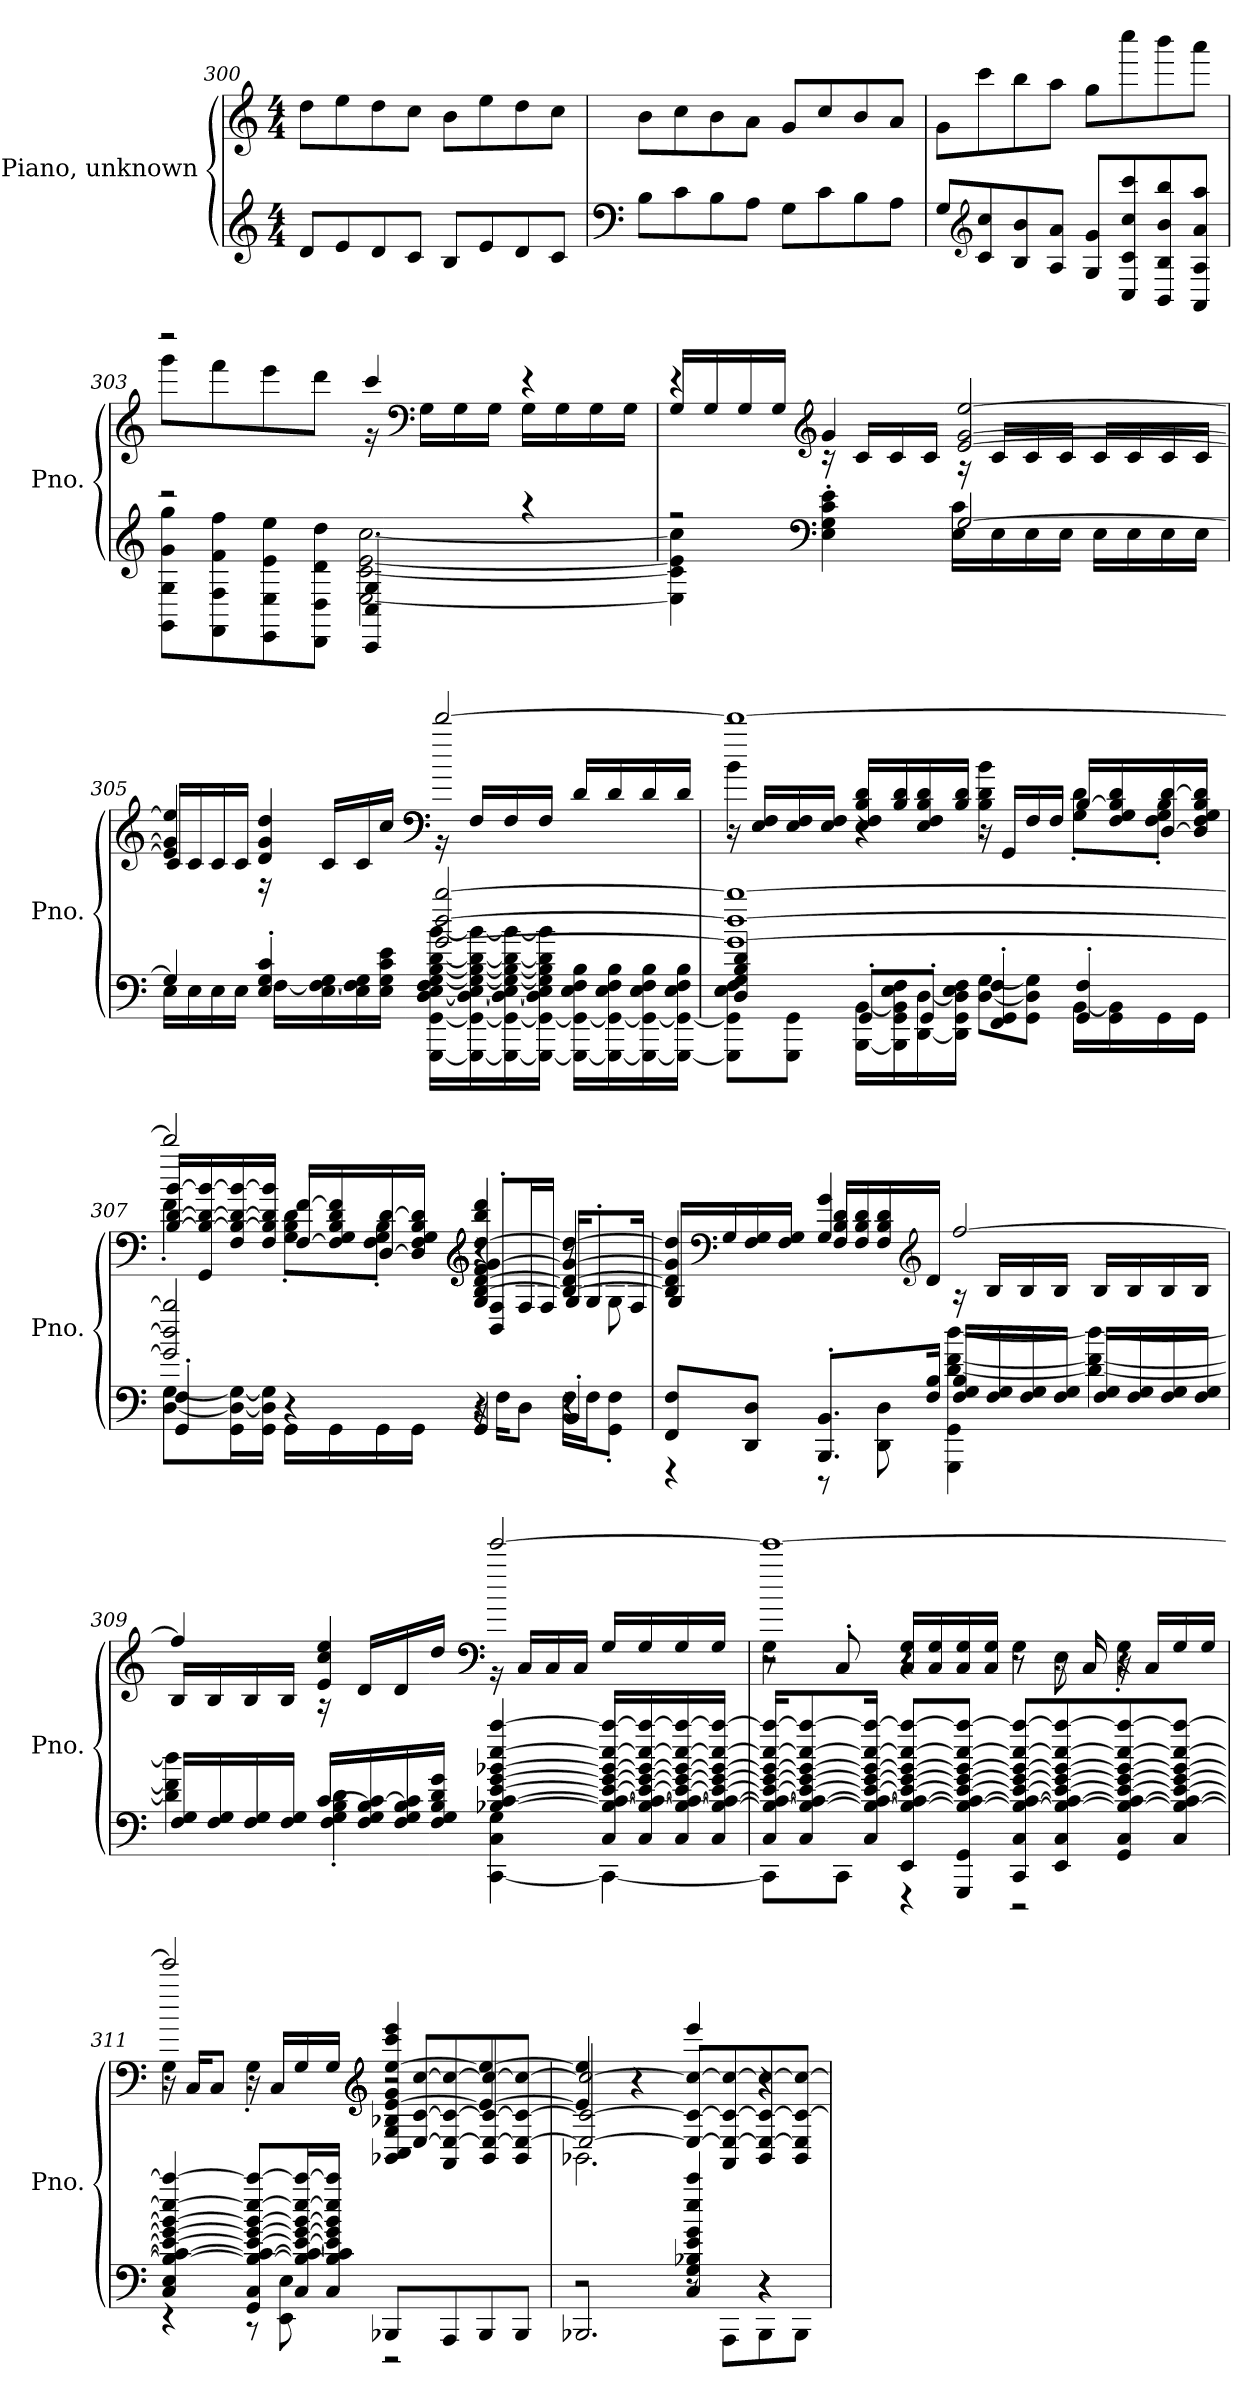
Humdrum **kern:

**kern	**kern
*part1	*part1
*staff2	*staff1
*I"Piano, unknown	*
*I'Pno.	*
!!LO:LB:g=z
*clefG2	*clefG2
*k[]	*k[]
*M4/4	*M4/4
=300	=300
8d/L	8dd\L
8e/	8ee\
8d/	8dd\
8c/J	8cc\J
8B/L	8b\L
8e/	8ee\
8d/	8dd\
8c/J	8cc\J
=301	=301
*clefF4	*
8B\L	8b\L
8c\	8cc\
8B\	8b\
8A\J	8a\J
8G\L	8g/L
8c\	8cc/
8B\	8b/
8A\J	8a/J
=302	=302
8G/L	8g\L
*clefG2	*
8c/ 8cc/	8ccc\
8B/ 8b/	8bb\
8A/ 8a/J	8aa\J
8G/ 8g/L	8gg\L
8C/ 8c/ 8cc/ 8ccc/	8cccc\
8BB/ 8B/ 8b/ 8bb/	8bbb\
8AA/ 8A/ 8a/ 8aa/J	8aaa\J
!!LO:PB:g=z
=303	=303
*^	*^
2r	8GG\ 8G\ 8g\ 8gg\L	2r	8ggg\L
.	8FF\ 8F\ 8f\ 8ff\	.	8fff\
.	8EE\ 8E\ 8e\ 8ee\	.	8eee\
.	8DD\ 8D\ 8d\ 8dd\J	.	8ddd\J
4CC/' 4C/' 4G/'	[2E\ [2c\ [2e\ [2cc\	4ccc/	16r
*	*	*clefF4	*
.	.	.	16G\LL
.	.	.	16G\
.	.	.	16G\JJ
4r	.	4r	16G\LL
.	.	.	16G\
.	.	.	16G\
.	.	.	16G\JJ
=304	=304	=304	=304
2r	4E\] 4c\] 4e\] 4cc\]	4r	16G/LL
.	.	.	16G/
.	.	.	16G/
.	.	.	16G/JJ
*clefF4	*	*clefG2	*
.	4E\' 4G\' 4c\' 4e\'	4g/	16r
.	.	.	16c/LL
.	.	.	16c/
.	.	.	16c/JJ
[2G/	16E\ 16c\LL	[2e/ [2g/ [2ee/	16r
.	16E\	.	16c/LL
.	16E\	.	16c/
.	16E\JJ	.	16c/JJ
.	16E\LL	.	16c/LL
.	16E\	.	16c/
.	16E\	.	16c/
.	16E\JJ	.	16c/JJ
!!LO:LB:g=z	!!
=305	=305	=305	=305
4G/]	16E\LL	4e/] 4g/] 4ee/]	16c/LL
.	16E\	.	16c/
.	16E\	.	16c/
.	16E\JJ	.	16c/JJ
4E/' 4G/' 4c/'	[16F\LL	4d/ 4g/ 4dd/	16r
.	16E\ 16F\_ 16G\	.	16c/LL
.	16E\ 16F\] 16G\	.	16c/
.	16E\ 16G\ 16c\ 16e\JJ	.	16cc/JJ
*	*	*clefF4	*
[2g/ [2dd/ [2bb/	[16GGG\ [16GG\ [16D\ 16E\ 16F\ [16G\ [16B\ [16d\ [16b\LL	[2ddd/	16r
.	16GGG\_ 16GG\_ 16D\_ 16E\ 16G\_ 16B\_ 16d\_ 16b\_	.	16F/LL
.	16GGG\_ 16GG\_ 16D\_ 16E\ 16G\_ 16B\_ 16d\_ 16b\_	.	16F/
.	16GGG\_ 16GG\_ 16D\] 16E\ 16G\] 16B\] 16d\] 16b\]JJ	.	16F/JJ
.	16GGG\_ 16GG\_ 16E\ 16F\ 16B\LL	.	16d/LL
.	16GGG\_ 16GG\_ 16E\ 16F\ 16B\	.	16d/
.	16GGG\_ 16GG\_ 16E\ 16F\ 16B\	.	16d/
.	16GGG\_ 16GG\_ 16E\ 16F\ 16B\JJ	.	16d/JJ
!!LO:LB:g=z
=306	=306	=306	=306
*	*^	*	*^
1g_ 1dd_ 1bb_	8GGG\] 8GG\] 8E\ 8F\L	4D/ 4G/ 4B/ 4d/	1ddd_	4b\	16r
.	.	.	.	.	16E/ 16F/LL
.	8GGG\ 8GG\J	.	.	.	16E/ 16F/
.	.	.	.	.	16E/ 16F/JJ
.	[16BBB\ [16BB\LL	8GG'/L	.	4r	16E/ 16F/ 16B/ 16d/LL
.	16BBB\] 16GG\ 16BB\] 16E\ 16F\	.	.	.	16B/ 16d/
.	[16DD\ [16D\	8GG'/J	.	.	16E/ 16F/ 16B/ 16d/
.	16DD\] 16GG\ 16D\] 16E\ 16F\JJ	.	.	.	16B/ 16d/JJ
.	[8D\ [8G\L	4FF/' 4GG/' 4F/'	.	4B\ 4d\ 4b\	16r
.	.	.	.	.	16GG/LL
.	8GG\ 8D\] 8G\]J	.	.	.	16F/
.	.	.	.	.	16F/JJ
.	[16BB\LL	4GG/' 4F/'	.	8G\' 8d\'L	[16B/LL
.	16GG\ 16BB\]	.	.	.	16F/ 16G/ 16B/] 16d/
.	16GG\	.	.	8F\' 8G\' 8B\'J	[16D/ [16d/
.	16GG\JJ	.	.	.	16D/] 16F/ 16G/ 16B/ 16d/]JJ
!!LO:LB:g=z	!!	!!
=307	=307	=307	=307	=307	=307
2g/] 2dd/] 2bb/]	[8D\ [8G\L	4GG/' 4F/'	2ddd/]	4f'\	[16B/ [16d/ [16b/LL
.	.	.	.	.	16GG/ 16B/_ 16d/_ 16b/_
.	16GG\ 16D\_ 16G\_L	.	.	.	16F/ 16B/_ 16d/_ 16b/_
.	16GG\ 16D\] 16G\]JJ	.	.	.	16F/ 16B/] 16d/] 16b/]JJ
.	16GG\LL	4r	.	8G\' 8B\' 8d\'L	[16F/ [16f/LL
.	16GG\	.	.	.	16F/] 16G/ 16B/ 16d/ 16f/]
.	16GG\	.	.	8F\' 8G\' 8B\'J	[16D/ [16d/
.	16GG\JJ	.	.	.	16D/] 16F/ 16G/ 16B/ 16d/]JJ
*	*	*	*clefG2	*	*
4GG/	16r	4r	4G/ [4B/ [4d/ 4f/ [4g/ [4dd/ 4bb/ 4ddd/	4r	8BB/' 8F/'L
.	16F\KL	.	.	.	.
.	8D\J	.	.	.	16F/L
.	.	.	.	.	16F/JJ
4r	16F\LL	4BB'/	4B/_ 4d/_ 4g/_ 4dd/_	8r	16G/KL
.	16F\J	.	.	.	8G'/
.	8GG\' 8F\'J	.	.	8G\	.
.	.	.	.	.	16F/Jk
*	*v	*v	*	*	*
*	*	*	*v	*v
!!LO:LB:g=z
=308	=308	=308	=308
8FF/ 8F/L	4r	4B/] 4d/] 4g/] 4dd/]	16G/LL
*	*	*clefF4	*
.	.	.	16G/
8DD/ 8D/J	.	.	16F/ 16G/
.	.	.	16F/ 16G/JJ
8.BBB/' 8.BB/'L	8r	4G/ 4g/	16F/ 16B/ 16d/LL
.	.	.	16F/ 16B/ 16d/
.	8DD\ 8D\	.	16F/ 16B/ 16d/
*	*	*clefG2	*
16F/ 16B/Jk	.	.	16d/JJ
16F/ 16G/ 16B/LL	4GGG\ 4GG\ [4d\ [4f\ [4dd\	[2ff/	16r
16F/ 16G/	.	.	16B/LL
16F/ 16G/	.	.	16B/
16F/ 16G/JJ	.	.	16B/JJ
16F/ 16G/LL	4d\_ 4f\_ 4dd\_	.	16B/LL
16F/ 16G/	.	.	16B/
16F/ 16G/	.	.	16B/
16F/ 16G/JJ	.	.	16B/JJ
!!LO:LB:g=z	!!
=309	=309	=309	=309
16F/ 16G/LL	4d\] 4f\] 4dd\]	4ff/]	16B/LL
16F/ 16G/	.	.	16B/
16F/ 16G/	.	.	16B/
16F/ 16G/JJ	.	.	16B/JJ
[16c/LL	4F\' 4G\' 4B\' 4d\'	4e/ 4cc/ 4ee/	16r
16F/ 16G/ 16B/ 16c/_	.	.	16d/LL
16F/ 16G/ 16B/ 16c/]	.	.	16d/
16F/ 16G/ 16B/ 16d/ 16g/JJ	.	.	16dd/JJ
*	*	*clefF4	*
[4B-X/ [4c/ [4e/ [4g/ [4b-X/ [4ee/ [4ccc/	[4CC\ 4C\ 4G\	[2eee/	16r
.	.	.	16C/LL
.	.	.	16C/
.	.	.	16C/JJ
16C/ 16B-/_ 16c/_ 16e/_ 16g/_ 16b-/_ 16ee/_ 16ccc/_LL	4CC\_	.	16G/LL
16C/ 16B-/_ 16c/_ 16e/_ 16g/_ 16b-/_ 16ee/_ 16ccc/_	.	.	16G/
16C/ 16B-/_ 16c/_ 16e/_ 16g/_ 16b-/_ 16ee/_ 16ccc/_	.	.	16G/
16C/ 16B-/_ 16c/_ 16e/_ 16g/_ 16b-/_ 16ee/_ 16ccc/_JJ	.	.	16G/JJ
!!LO:PB:g=z
=310	=310	=310	=310
*	*	*^	*^
16C/ 16B-/_ 16c/_ 16e/_ 16g/_ 16b-/_ 16ee/_ 16ccc/_KL	8CC\L]	1eee_	4G\	8r	2r
8C/ 8B-/_ 8c/_ 8e/_ 8g/_ 8b-/_ 8ee/_ 8ccc/_	.	.	.	.	.
.	8CC\J	.	.	8C'/	.
16C/ 16B-/_ 16c/_ 16e/_ 16g/_ 16b-/_ 16ee/_ 16ccc/_Jk	.	.	.	.	.
8EE/ 8B-/_ 8c/_ 8e/_ 8g/_ 8b-/_ 8ee/_ 8ccc/_L	4r	.	4r	16C/ 16G/LL	.
.	.	.	.	16C/ 16G/	.
8GGG/ 8GG/ 8B-/_ 8c/_ 8e/_ 8g/_ 8b-/_ 8ee/_ 8ccc/_J	.	.	.	16C/ 16G/	.
.	.	.	.	16C/ 16G/JJ	.
8CC/ 8C/ 8B-/_ 8c/_ 8e/_ 8g/_ 8b-/_ 8ee/_ 8ccc/_L	2r	.	4G\	8r	8r
8EE/ 8C/ 8B-/_ 8c/_ 8e/_ 8g/_ 8b-/_ 8ee/_ 8ccc/_	.	.	.	16r	8E\
.	.	.	.	16C/	.
8GG/ 8C/ 8B-/_ 8c/_ 8e/_ 8g/_ 8b-/_ 8ee/_ 8ccc/_	.	.	4G'\	16r	4r
.	.	.	.	16C/LL	.
8C/ 8B-/_ 8c/_ 8e/_ 8g/_ 8b-/_ 8ee/_ 8ccc/_J	.	.	.	16G/	.
.	.	.	.	16G/JJ	.
*	*	*	*	*v	*v
=311	=311	=311	=311	=311
4C/ 4E/ 4B-/_ 4c/_ 4e/_ 4g/_ 4b-/_ 4ee/_ 4ccc/_	4r	2eee/]	4G\	16r
.	.	.	.	16C/KL
.	.	.	.	8C/J
8GG/ 8C/ 8B-/_ 8c/_ 8e/_ 8g/_ 8b-/_ 8ee/_ 8ccc/_L	8r	.	4G'\	16r
.	.	.	.	16C/LL
16C/ 16B-/_ 16c/_ 16e/_ 16g/_ 16b-/_ 16ee/_ 16ccc/_L	8EE\ 8E\	.	.	16G/
16C/ 16B-/] 16c/] 16e/] 16g/] 16b-/] 16ee/] 16ccc/]JJ	.	.	.	16G/JJ
*	*	*clefG2	*	*
8BBB-X/L	2r	4BB-X/ 4C/ 4G/ 4B-X/ [4e/ 4g/ [4ee/ 4ccc/ 4eee/	2r	[8E/ [8c/ [8cc/L
8AAA/	.	.	.	8AA/ 8E/_ 8c/_ 8cc/_
8BBB-/	.	4e/_ 4ee/_	.	8BB-/ 8E/_ 8c/_ 8cc/_
8BBB-/J	.	.	.	8BB-/ 8E/_ 8c/_ 8cc/_J
!!LO:LB:g=z	!!	!!
=312	=312	=312	=312	=312
*	*^	*	*	*
2r	2r	2.BBB-X/	4e/] 4ee/]	2.BB-X\	2E/_ 2c/_ 2cc/_
.	.	.	4r	.	.
4C/ 4G/ 4B-X/ 4e/ 4g/ 4ee/ 4ccc/	8r	.	4eee/	.	8E/_ 8c/_ 8cc/_L
.	8AAA\L	.	.	.	8AA/ 8E/_ 8c/_ 8cc/_
4r	8BBB-\	4r	4r	4r	8BB-/ 8E/_ 8c/_ 8cc/_
.	8BBB-\J	.	.	.	8BB-/ 8E/] 8c/_ 8cc/_J
*v	*v	*v	*	*	*
*	*v	*v	*v
=	=
*-	*-
